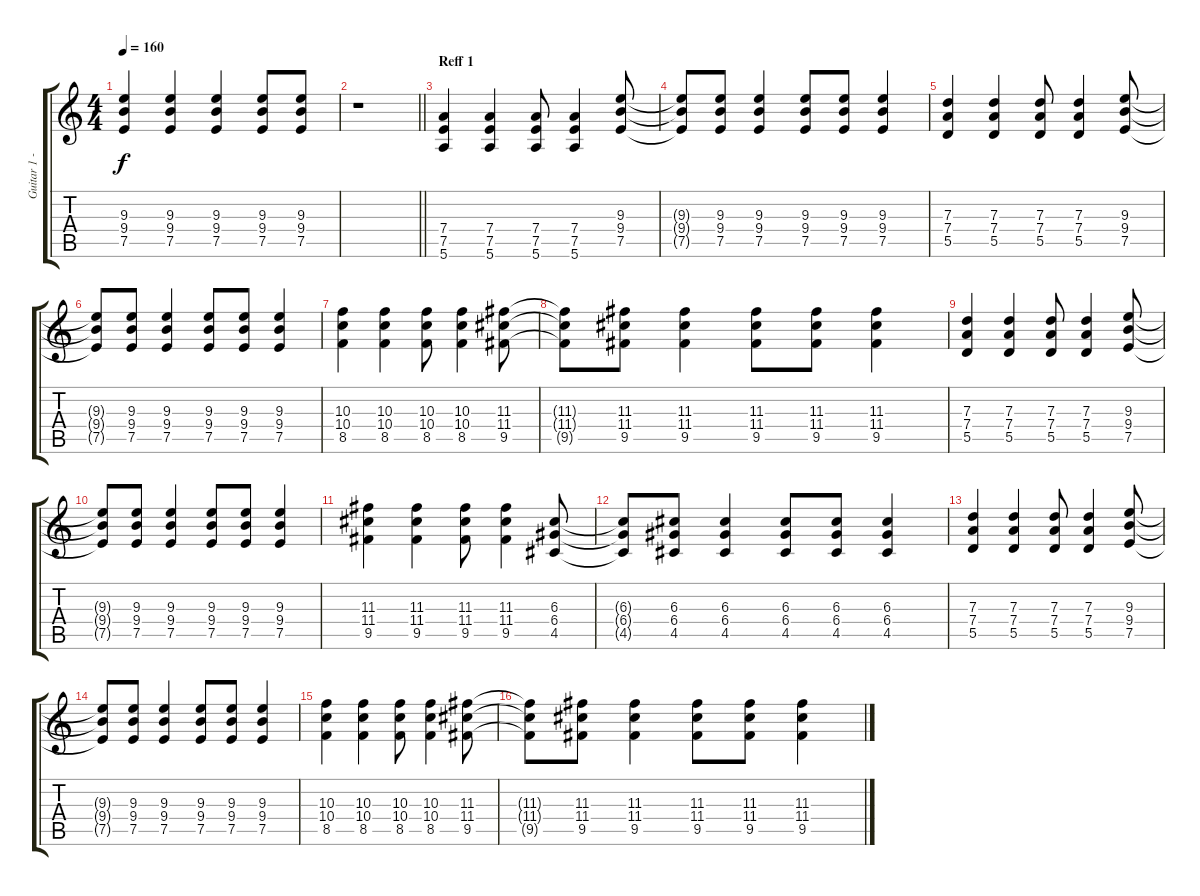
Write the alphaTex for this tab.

\track ("Guitar 1 - Raka" "Guitar 1 -") {instrument distortionguitar}
\staff {score tabs}
\tuning (E4 B3 G3 D3 A2 E2) {hide}
\ts (4 4)
\tempo 160
\clef g2
\ks c
(9.3 9.4 7.5).4{dy f} (9.3 9.4 7.5).4 (9.3 9.4 7.5).4 (9.3 9.4 7.5).8 (9.3 9.4 7.5).8 |
\barLineRight lightlight
r.1 |
\section ("" "Reff 1")
(7.4 7.5 5.6).4 (7.4 7.5 5.6).4 (7.4 7.5 5.6).8 (7.4 7.5 5.6).4 (9.3 9.4 7.5).8 |
(9.3{t} 9.4{t} 7.5{t}).8 (9.3 9.4 7.5).8 (9.3 9.4 7.5).4 (9.3 9.4 7.5).8 (9.3 9.4 7.5).8 (9.3 9.4 7.5).4 |
(7.3 7.4 5.5).4 (7.3 7.4 5.5).4 (7.3 7.4 5.5).8 (7.3 7.4 5.5).4 (9.3 9.4 7.5).8 |
(9.3{t} 9.4{t} 7.5{t}).8 (9.3 9.4 7.5).8 (9.3 9.4 7.5).4 (9.3 9.4 7.5).8 (9.3 9.4 7.5).8 (9.3 9.4 7.5).4 |
(10.3 10.4 8.5).4 (10.3 10.4 8.5).4 (10.3 10.4 8.5).8 (10.3 10.4 8.5).4 (11.3 11.4 9.5).8 |
(11.3{t} 11.4{t} 9.5{t}).8 (11.3 11.4 9.5).8 (11.3 11.4 9.5).4 (11.3 11.4 9.5).8 (11.3 11.4 9.5).8 (11.3 11.4 9.5).4 |
(7.3 7.4 5.5).4 (7.3 7.4 5.5).4 (7.3 7.4 5.5).8 (7.3 7.4 5.5).4 (9.3 9.4 7.5).8 |
(9.3{t} 9.4{t} 7.5{t}).8 (9.3 9.4 7.5).8 (9.3 9.4 7.5).4 (9.3 9.4 7.5).8 (9.3 9.4 7.5).8 (9.3 9.4 7.5).4 |
(11.3 11.4 9.5).4 (11.3 11.4 9.5).4 (11.3 11.4 9.5).8 (11.3 11.4 9.5).4 (6.3 6.4 4.5).8 |
(6.3{t} 6.4{t} 4.5{t}).8 (6.3 6.4 4.5).8 (6.3 6.4 4.5).4 (6.3 6.4 4.5).8 (6.3 6.4 4.5).8 (6.3 6.4 4.5).4 |
(7.3 7.4 5.5).4 (7.3 7.4 5.5).4 (7.3 7.4 5.5).8 (7.3 7.4 5.5).4 (9.3 9.4 7.5).8 |
(9.3{t} 9.4{t} 7.5{t}).8 (9.3 9.4 7.5).8 (9.3 9.4 7.5).4 (9.3 9.4 7.5).8 (9.3 9.4 7.5).8 (9.3 9.4 7.5).4 |
(10.3 10.4 8.5).4 (10.3 10.4 8.5).4 (10.3 10.4 8.5).8 (10.3 10.4 8.5).4 (11.3 11.4 9.5).8 |
(11.3{t} 11.4{t} 9.5{t}).8 (11.3 11.4 9.5).8 (11.3 11.4 9.5).4 (11.3 11.4 9.5).8 (11.3 11.4 9.5).8 (11.3 11.4 9.5).4
